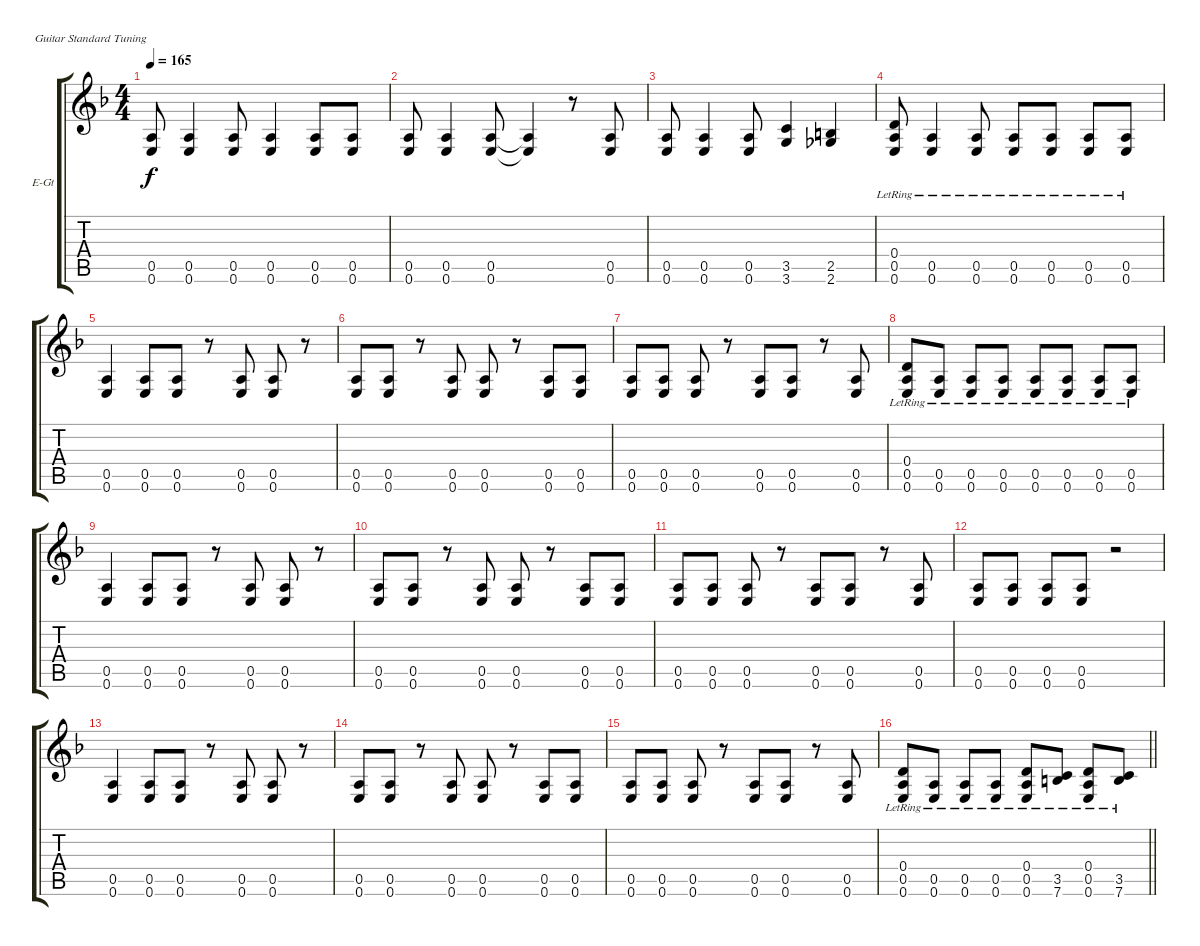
\bracketExtendMode groupsimilarinstruments
\firstSystemTrackNameOrientation horizontal
\otherSystemsTrackNameOrientation horizontal
\track ("Guitar 2" "E-Gt") {instrument distortionguitar}
\staff {score tabs}
\tuning (E4 B3 G3 D3 A2 E2)
\ts (4 4)
\beaming (8 2 2 2 2)
\tempo 165
\clef g2
\ks f
(0.5 0.6).8{dy f instrument distortionguitar} (0.5 0.6).4 (0.5 0.6).8 (0.5 0.6).4 (0.5 0.6).8 (0.5 0.6).8 |
(0.5 0.6).8 (0.5 0.6).4 (0.5 0.6).8 (0.5{t} 0.6{t}).4 r.8 (0.5 0.6).8 |
(0.5 0.6).8 (0.5 0.6).4 (0.5 0.6).8 (3.5 3.6).4 (2.5 2.6).4 |
(0.4{lr} 0.5{lr} 0.6{lr}).8 (0.5{lr} 0.6{lr}).4 (0.5{lr} 0.6{lr}).8 (0.5{lr} 0.6{lr}).8 (0.5{lr} 0.6{lr}).8 (0.5{lr} 0.6{lr}).8 (0.5{lr} 0.6{lr}).8 |
(0.5 0.6).4 (0.5 0.6).8 (0.5 0.6).8 r.8 (0.5 0.6).8 (0.5 0.6).8 r.8 |
(0.5 0.6).8 (0.5 0.6).8 r.8 (0.5 0.6).8 (0.5 0.6).8 r.8 (0.5 0.6).8 (0.5 0.6).8 |
(0.5 0.6).8 (0.5 0.6).8 (0.5 0.6).8 r.8 (0.5 0.6).8 (0.5 0.6).8 r.8 (0.5 0.6).8 |
(0.4{lr} 0.5{lr} 0.6{lr}).8 (0.5{lr} 0.6{lr}).8 (0.5{lr} 0.6{lr}).8 (0.5{lr} 0.6{lr}).8 (0.5{lr} 0.6{lr}).8 (0.5{lr} 0.6{lr}).8 (0.5{lr} 0.6{lr}).8 (0.5{lr} 0.6{lr}).8 |
(0.5 0.6).4 (0.5 0.6).8 (0.5 0.6).8 r.8 (0.5 0.6).8 (0.5 0.6).8 r.8 |
(0.5 0.6).8 (0.5 0.6).8 r.8 (0.5 0.6).8 (0.5 0.6).8 r.8 (0.5 0.6).8 (0.5 0.6).8 |
(0.5 0.6).8 (0.5 0.6).8 (0.5 0.6).8 r.8 (0.5 0.6).8 (0.5 0.6).8 r.8 (0.5 0.6).8 |
(0.5 0.6).8 (0.5 0.6).8 (0.5 0.6).8 (0.5 0.6).8 r.2 |
(0.5 0.6).4 (0.5 0.6).8 (0.5 0.6).8 r.8 (0.5 0.6).8 (0.5 0.6).8 r.8 |
(0.5 0.6).8 (0.5 0.6).8 r.8 (0.5 0.6).8 (0.5 0.6).8 r.8 (0.5 0.6).8 (0.5 0.6).8 |
(0.5 0.6).8 (0.5 0.6).8 (0.5 0.6).8 r.8 (0.5 0.6).8 (0.5 0.6).8 r.8 (0.5 0.6).8 |
\barLineRight lightlight
(0.4{lr} 0.5{lr} 0.6{lr}).8 (0.5{lr} 0.6{lr}).8 (0.5{lr} 0.6{lr}).8 (0.5{lr} 0.6{lr}).8 (0.4{lr} 0.5{lr} 0.6{lr}).8 (3.5{lr} 7.6{lr}).8 (0.4{lr} 0.5{lr} 0.6{lr}).8 (3.5{lr} 7.6{lr}).8
